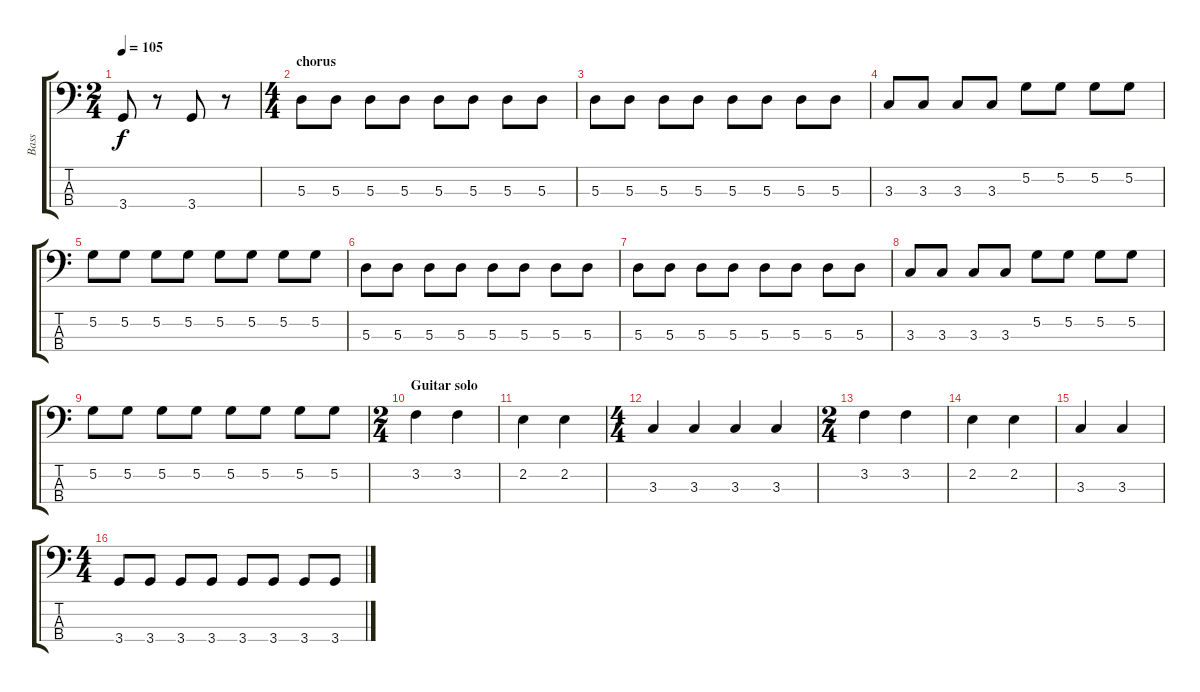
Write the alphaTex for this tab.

\track ("Bass" "Bass") {instrument electricbassfinger}
\staff {score tabs}
\tuning (G2 D2 A1 E1) {hide}
\ts (2 4)
\tempo 105
\clef f4
\ks c
3.4.8{dy f} r.8 3.4.8 r.8 |
\ts (4 4)
\section ("" "chorus")
5.3.8 5.3.8 5.3.8 5.3.8 5.3.8 5.3.8 5.3.8 5.3.8 |
5.3.8 5.3.8 5.3.8 5.3.8 5.3.8 5.3.8 5.3.8 5.3.8 |
3.3.8 3.3.8 3.3.8 3.3.8 5.2.8 5.2.8 5.2.8 5.2.8 |
5.2.8 5.2.8 5.2.8 5.2.8 5.2.8 5.2.8 5.2.8 5.2.8 |
5.3.8 5.3.8 5.3.8 5.3.8 5.3.8 5.3.8 5.3.8 5.3.8 |
5.3.8 5.3.8 5.3.8 5.3.8 5.3.8 5.3.8 5.3.8 5.3.8 |
3.3.8 3.3.8 3.3.8 3.3.8 5.2.8 5.2.8 5.2.8 5.2.8 |
5.2.8 5.2.8 5.2.8 5.2.8 5.2.8 5.2.8 5.2.8 5.2.8 |
\ts (2 4)
\section ("" "Guitar solo")
3.2.4 3.2.4 |
2.2.4 2.2.4 |
\ts (4 4)
3.3.4 3.3.4 3.3.4 3.3.4 |
\ts (2 4)
3.2.4 3.2.4 |
2.2.4 2.2.4 |
3.3.4 3.3.4 |
\ts (4 4)
3.4.8 3.4.8 3.4.8 3.4.8 3.4.8 3.4.8 3.4.8 3.4.8
